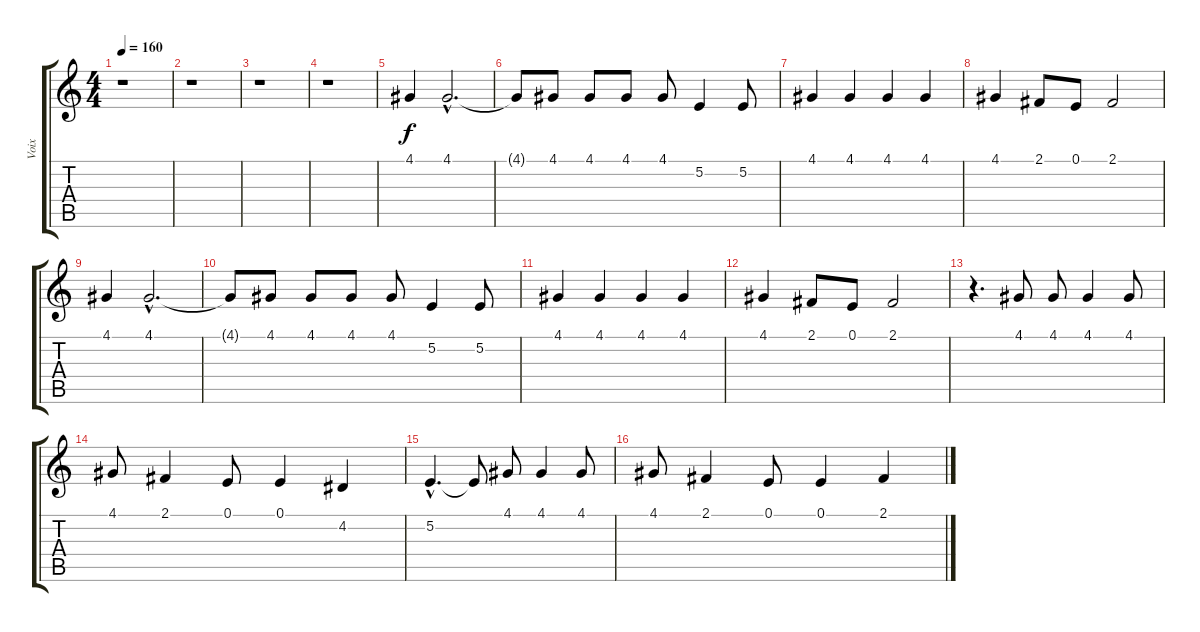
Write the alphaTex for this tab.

\track ("Voix" "Voix") {instrument lead6voice}
\staff {score tabs}
\tuning (E4 B3 G3 D3 A2 E2) {hide}
\ts (4 4)
\tempo 160
\clef g2
\ks c
r.1{dy f instrument lead6voice} |
r.1 |
r.1 |
r.1 |
4.1.4 4.1{hac}.2{d} |
4.1{t}.8 4.1.8 4.1.8 4.1.8 4.1.8 5.2.4 5.2.8 |
4.1.4 4.1.4 4.1.4 4.1.4 |
4.1.4 2.1.8 0.1.8 2.1.2 |
4.1.4 4.1{hac}.2{d} |
4.1{t}.8 4.1.8 4.1.8 4.1.8 4.1.8 5.2.4 5.2.8 |
4.1.4 4.1.4 4.1.4 4.1.4 |
4.1.4 2.1.8 0.1.8 2.1.2 |
r.4{d} 4.1.8 4.1.8 4.1.4 4.1.8 |
4.1.8 2.1.4 0.1.8 0.1.4 4.2.4 |
5.2{hac}.4{d} 5.2{t}.8 4.1.8 4.1.4 4.1.8 |
4.1.8 2.1.4 0.1.8 0.1.4 2.1.4
